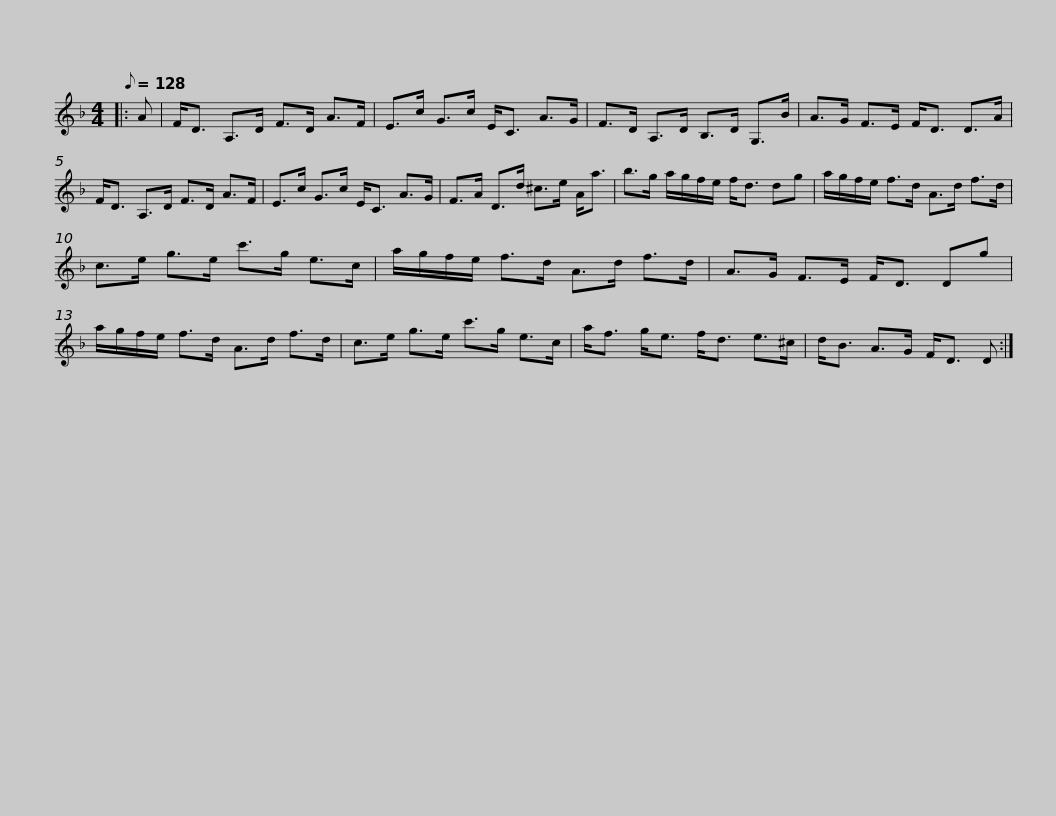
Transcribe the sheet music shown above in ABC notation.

X:1
L:1/8
Q:1/8=128
M:4/4
I:linebreak $
K:Dmin
V:1 treble
V:1
|: A | F<D A,>D F>D A>F | E>c G>c E<C A>G | F>D A,>D B,>D G,>B | A>G F>E F<D D>A |$ %5
 F<D A,>D F>D A>F | E>c G>c E<C A>G | F>A D>d ^c>e A<a | b>g a/g/f/e/ f<d dg |$ a/g/f/e/ f>d A>d f>d | %10
 c>e g>e c'>g e>c | a/g/f/e/ f>d A>d f>d | A>G F>E F<D Dg |$ a/g/f/e/ f>d A>d f>d | c>e g>e c'>g e>c | %15
 a<f g<e f<d e>^c | d<B A>G F<D D :| %17
